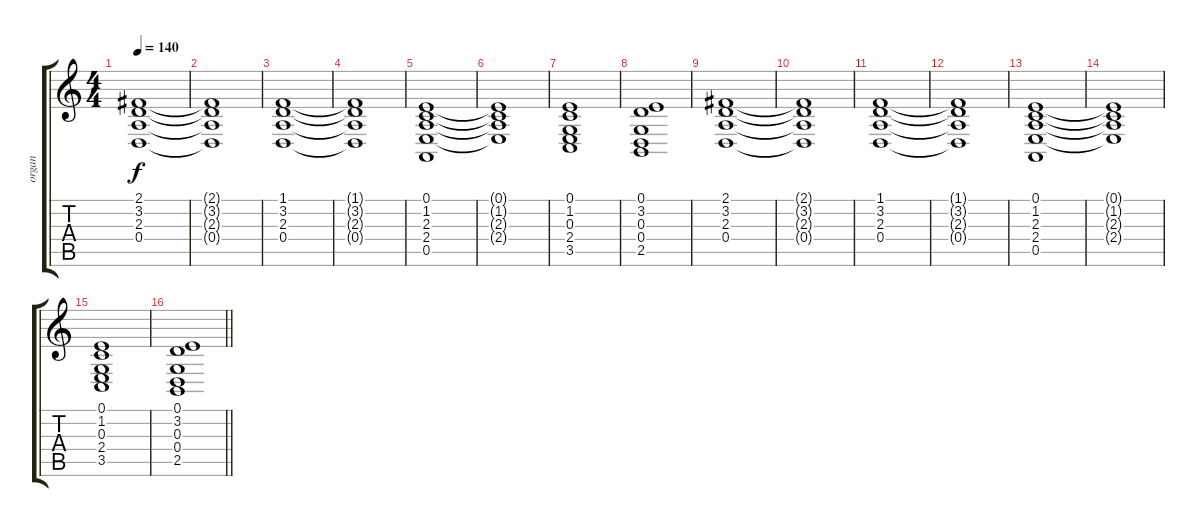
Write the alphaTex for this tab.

\track ("organ" "organ") {instrument drawbarorgan}
\staff {score tabs}
\tuning (E4 B3 G3 D3 A2 E2) {hide}
\ts (4 4)
\tempo 140
\clef g2
\ks c
(2.1 3.2 2.3 0.4).1{dy f} |
(2.1{t} 3.2{t} 2.3{t} 0.4{t}).1 |
(1.1 3.2 2.3 0.4).1 |
(1.1{t} 3.2{t} 2.3{t} 0.4{t}).1 |
(0.1 1.2 2.3 2.4 0.5).1 |
(0.1{t} 1.2{t} 2.3{t} 2.4{t}).1 |
(0.1 1.2 0.3 2.4 3.5).1 |
(0.1 3.2 0.3 0.4 2.5).1 |
(2.1 3.2 2.3 0.4).1 |
(2.1{t} 3.2{t} 2.3{t} 0.4{t}).1 |
(1.1 3.2 2.3 0.4).1 |
(1.1{t} 3.2{t} 2.3{t} 0.4{t}).1 |
(0.1 1.2 2.3 2.4 0.5).1 |
(0.1{t} 1.2{t} 2.3{t} 2.4{t}).1 |
(0.1 1.2 0.3 2.4 3.5).1 |
\barLineRight lightlight
(0.1 3.2 0.3 0.4 2.5).1
